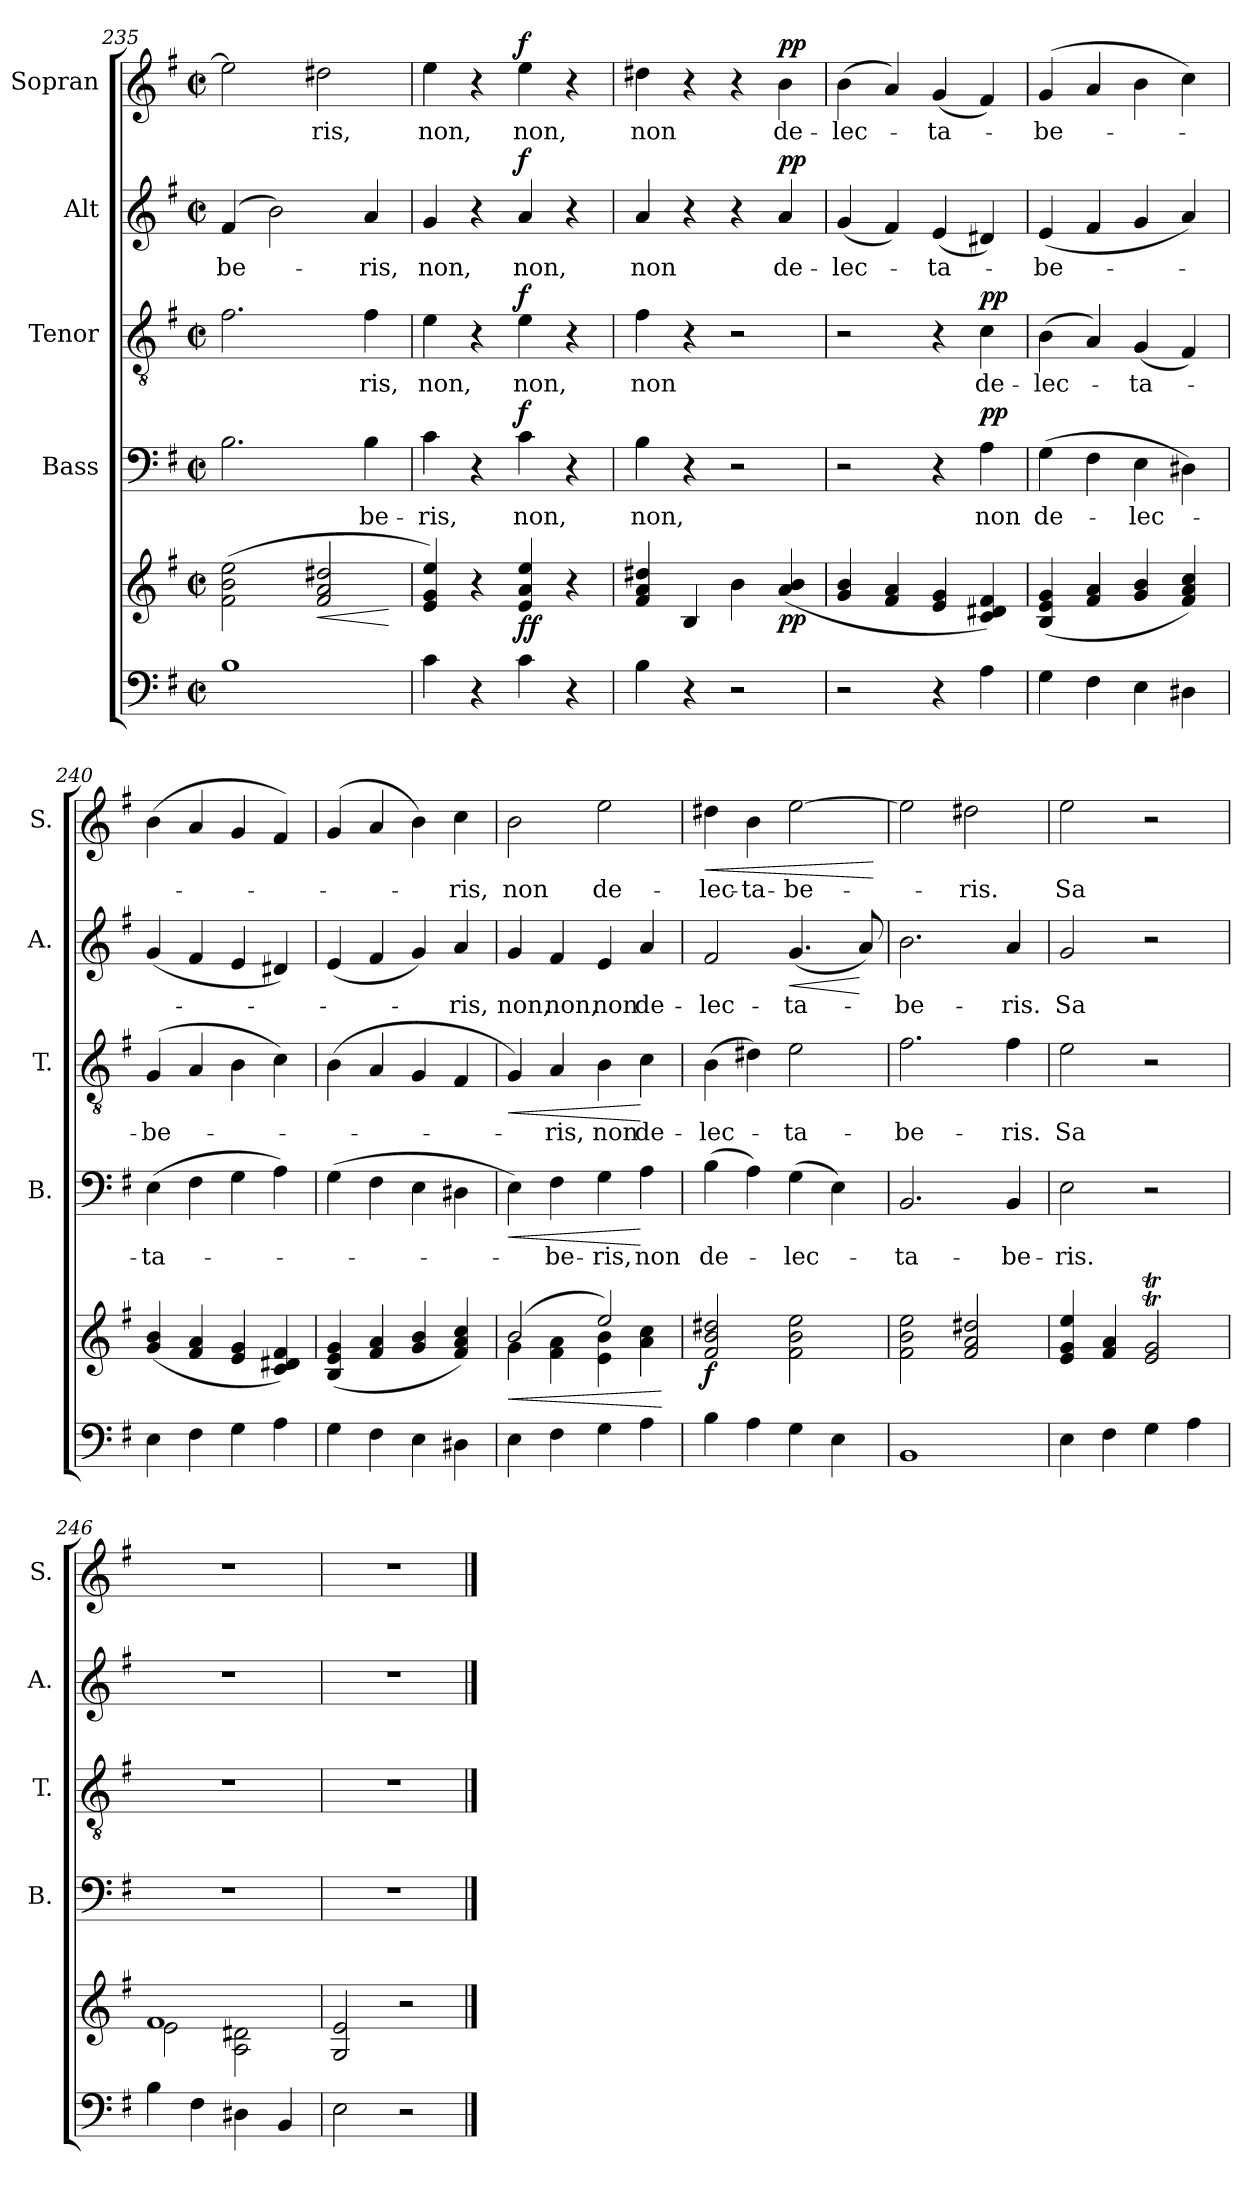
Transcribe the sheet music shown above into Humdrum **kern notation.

**kern	**kern	**dynam	**kern	**text	**dynam	**kern	**text	**dynam	**kern	**text	**dynam	**kern	**text	**dynam
*part5	*part5	*part5	*part4	*part4	*part4	*part3	*part3	*part3	*part2	*part2	*part2	*part1	*part1	*part1
*staff6	*staff5	*staff5/6	*staff4	*staff4	*staff4	*staff3	*staff3	*staff3	*staff2	*staff2	*staff2	*staff1	*staff1	*staff1
*	*	*	*I"Bass	*	*	*I"Tenor	*	*	*I"Alt	*	*	*I"Sopran	*	*
*	*	*	*I'B.	*	*	*I'T.	*	*	*I'A.	*	*	*I'S.	*	*
*clefF4	*clefG2	*	*clefF4	*	*	*clefGv2	*	*	*clefG2	*	*	*clefG2	*	*
*k[f#]	*k[f#]	*	*k[f#]	*	*	*k[f#]	*	*	*k[f#]	*	*	*k[f#]	*	*
*G:	*G:	*	*G:	*	*	*G:	*	*	*G:	*	*	*G:	*	*
*M2/2	*M2/2	*	*M2/2	*	*	*M2/2	*	*	*M2/2	*	*	*M2/2	*	*
*met(c|)	*met(c|)	*	*met(c|)	*	*	*met(c|)	*	*	*met(c|)	*	*	*met(c|)	*	*
=235	=235	=235	=235	=235	=235	=235	=235	=235	=235	=235	=235	=235	=235	=235
!	!	!	!	!	!	!	!	!	!	!LO:LY:b	!	!	!	!
1B	(>2f#\ 2b\ 2ee\	.	2.B\	.	.	2.f#\	.	.	(4f#/	-be-	.	2ee\]	.	.
.	.	.	.	.	.	.	.	.	2b\)	.	.	.	.	.
!	!	!LO:HP:b	!	!	!	!	!	!	!	!	!	!	!LO:LY:b	!
.	2f#/ 2a/ 2dd#X/	<	.	.	.	.	.	.	.	.	.	2dd#X\	-ris,	.
!	!	!	!	!LO:LY:b	!	!	!LO:LY:b	!	!	!LO:LY:b	!	!	!	!
.	.	.	4B\	-be-	.	4f#\	-ris,	.	4a/	-ris,	.	.	.	.
.	.	[	.	.	.	.	.	.	.	.	.	.	.	.
=236	=236	=236	=236	=236	=236	=236	=236	=236	=236	=236	=236	=236	=236	=236
!	!	!	!	!LO:LY:b	!	!	!LO:LY:b	!	!	!LO:LY:b	!	!	!LO:LY:b	!
4c\	4e/ 4g/ 4ee/)	.	4c\	-ris,	.	4e\	non,	.	4g/	non,	.	4ee\	non,	.
4r	4r	.	4r	.	.	4r	.	.	4r	.	.	4r	.	.
!	!	!LO:DY:b	!	!LO:LY:b	!LO:DY:a	!	!LO:LY:b	!LO:DY:a	!	!LO:LY:b	!LO:DY:a	!	!LO:LY:b	!LO:DY:a
4c\	4e/ 4a/ 4ee/	ff	4c\	non,	f	4e\	non,	f	4a/	non,	f	4ee\	non,	f
4r	4r	.	4r	.	.	4r	.	.	4r	.	.	4r	.	.
=237	=237	=237	=237	=237	=237	=237	=237	=237	=237	=237	=237	=237	=237	=237
!	!	!	!	!LO:LY:b	!	!	!LO:LY:b	!	!	!LO:LY:b	!	!	!LO:LY:b	!
4B\	4f#/ 4a/ 4dd#X/	.	4B\	non,	.	4f#\	non	.	4a/	non	.	4dd#X\	non	.
4r	4B/	.	4r	.	.	4r	.	.	4r	.	.	4r	.	.
2r	4b\	.	2r	.	.	2r	.	.	4r	.	.	4r	.	.
!	!	!LO:DY:b	!	!	!	!	!	!	!	!LO:LY:b	!LO:DY:a	!	!LO:LY:b	!LO:DY:a
.	(4a/ 4b/	pp	.	.	.	.	.	.	4a/	de-	pp	4b\	de-	pp
=238	=238	=238	=238	=238	=238	=238	=238	=238	=238	=238	=238	=238	=238	=238
!	!	!	!	!	!	!	!	!	!	!LO:LY:b	!	!	!LO:LY:b	!
2r	4g/ 4b/	.	2r	.	.	2r	.	.	(<4g/	-lec-	.	(>4b\	-lec-	.
.	4f#/ 4a/	.	.	.	.	.	.	.	4f#/)	.	.	4a/)	.	.
!	!	!	!	!	!	!	!	!	!	!LO:LY:b	!	!	!LO:LY:b	!
4r	4e/ 4g/	.	4r	.	.	4r	.	.	(<4e/	-ta-	.	(<4g/	-ta-	.
!	!	!	!	!LO:LY:b	!LO:DY:a	!	!LO:LY:b	!LO:DY:a	!	!	!	!	!	!
4A\	4c/ 4d#X/ 4f#/)	.	4A\	non	pp	4c\	de-	pp	4d#X/)	.	.	4f#/)	.	.
=239	=239	=239	=239	=239	=239	=239	=239	=239	=239	=239	=239	=239	=239	=239
!	!	!	!	!LO:LY:b	!	!	!LO:LY:b	!	!	!LO:LY:b	!	!	!LO:LY:b	!
4G\	(4B/ 4e/ 4g/	.	(>4G\	de-	.	(>4B\	-lec-	.	(<4e/	-be-	.	(4g/	-be-	.
4F#\	4f#/ 4a/	.	4F#\	.	.	4A/)	.	.	4f#/	.	.	4a/	.	.
!	!	!	!	!LO:LY:b	!	!	!LO:LY:b	!	!	!	!	!	!	!
4E\	4g/ 4b/	.	4E\	-lec-	.	(<4G/	-ta-	.	4g/	.	.	4b\	.	.
4D#X\	4f#/ 4a/ 4cc/)	.	4D#X\)	.	.	4F#/)	.	.	4a/)	.	.	4cc\)	.	.
!!LO:PB:g=z
=240	=240	=240	=240	=240	=240	=240	=240	=240	=240	=240	=240	=240	=240	=240
!	!	!	!	!LO:LY:b	!	!	!LO:LY:b	!	!	!	!	!	!	!
4E\	(4g/ 4b/	.	(>4E\	-ta-	.	(4G/	-be-	.	(<4g/	.	.	(>4b\	.	.
4F#\	4f#/ 4a/	.	4F#\	.	.	4A/	.	.	4f#/	.	.	4a/	.	.
4G\	4e/ 4g/	.	4G\	.	.	4B\	.	.	4e/	.	.	4g/	.	.
4A\	4c/ 4d#X/ 4f#/)	.	4A\)	.	.	4c\)	.	.	4d#X/)	.	.	4f#/)	.	.
=241	=241	=241	=241	=241	=241	=241	=241	=241	=241	=241	=241	=241	=241	=241
4G\	(4B/ 4e/ 4g/	.	(>4G\	.	.	(>4B\	.	.	(<4e/	.	.	(4g/	.	.
4F#\	4f#/ 4a/	.	4F#\	.	.	4A/	.	.	4f#/	.	.	4a/	.	.
4E\	4g/ 4b/	.	4E\	.	.	4G/	.	.	4g/)	.	.	4b\)	.	.
!	!	!	!	!	!	!	!	!	!	!LO:LY:b	!	!	!LO:LY:b	!
4D#X\	4f#/ 4a/ 4cc/)	.	4D#X\	.	.	4F#/	.	.	4a/	-ris,	.	4cc\	-ris,	.
=242	=242	=242	=242	=242	=242	=242	=242	=242	=242	=242	=242	=242	=242	=242
!	!	!LO:HP:b	!	!	!LO:HP:b	!	!	!LO:HP:b	!	!LO:LY:b	!	!	!LO:LY:b	!
*	*^	*	*	*	*	*	*	*	*	*	*	*	*	*
4E\	(2b/	4g\	<	4E\)	.	<	4G/)	.	<	4g/	non,	.	2b\	non	.
!	!	!	!	!	!LO:LY:b	!	!	!LO:LY:b	!	!	!LO:LY:b	!	!	!	!
4F#\	.	4f#\ 4a\	.	4F#\	-be-	.	4A/	-ris,	.	4f#/	non,	.	.	.	.
!	!	!	!	!	!LO:LY:b	!	!	!LO:LY:b	!	!	!LO:LY:b	!	!	!LO:LY:b	!
4G\	2ee/)	4e\ 4b\	.	4G\	-ris,	.	4B\	non	.	4e/	non	.	2ee\	de-	.
!	!	!	!	!	!LO:LY:b	!	!	!LO:LY:b	!	!	!LO:LY:b	!	!	!	!
4A\	.	4a\ 4cc\	.	4A\	non	[	4c\	de-	[	4a/	de-	.	.	.	.
*	*v	*v	*	*	*	*	*	*	*	*	*	*	*	*	*
.	.	[	.	.	.	.	.	.	.	.	.	.	.	.
=243	=243	=243	=243	=243	=243	=243	=243	=243	=243	=243	=243	=243	=243	=243
!	!	!LO:DY:b	!	!LO:LY:b	!	!	!LO:LY:b	!	!	!LO:LY:b	!	!	!LO:LY:b	!LO:HP:b
4B\	2f#/ 2b/ 2dd#X/	f	(>4B\	de-	.	(>4B\	-lec-	.	2f#/	-lec-	.	4dd#X\	-lec-	<
!	!	!	!	!	!	!	!	!	!	!	!	!	!LO:LY:b	!
4A\	.	.	4A\)	.	.	4d#X\)	.	.	.	.	.	4b\	-ta-	.
!	!	!	!	!LO:LY:b	!	!	!LO:LY:b	!	!	!LO:LY:b	!LO:HP:b	!	!LO:LY:b	!
4G\	2f#\ 2b\ 2ee\	.	(>4G\	-lec-	.	2e\	-ta-	.	(<4.g/	-ta-	<	[2ee\	-be-	.
4E\	.	.	4E\)	.	.	.	.	.	.	.	.	.	.	.
.	.	.	.	.	.	.	.	.	8a/)	.	[	.	.	.
.	.	.	.	.	.	.	.	.	.	.	.	.	.	[
=244	=244	=244	=244	=244	=244	=244	=244	=244	=244	=244	=244	=244	=244	=244
!	!	!	!	!LO:LY:b	!	!	!LO:LY:b	!	!	!LO:LY:b	!	!	!	!
1BB	2f#\ 2b\ 2ee\	.	2.BB/	-ta-	.	2.f#\	-be-	.	2.b\	-be-	.	2ee\]	.	.
!	!	!	!	!	!	!	!	!	!	!	!	!	!LO:LY:b	!
.	2f#/ 2a/ 2dd#X/	.	.	.	.	.	.	.	.	.	.	2dd#X\	-ris.	.
!	!	!	!	!LO:LY:b	!	!	!LO:LY:b	!	!	!LO:LY:b	!	!	!	!
.	.	.	4BB/	-be-	.	4f#\	-ris.	.	4a/	-ris.	.	.	.	.
=245	=245	=245	=245	=245	=245	=245	=245	=245	=245	=245	=245	=245	=245	=245
!	!	!	!	!LO:LY:b	!	!	!LO:LY:b	!	!	!LO:LY:b	!	!	!LO:LY:b	!
4E\	4e/ 4g/ 4ee/	.	2E\	-ris.	.	2e\	Sa-	.	2g/	Sa-	.	2ee\	Sa-	.
4F#\	4f#/ 4a/	.	.	.	.	.	.	.	.	.	.	.	.	.
4G\	2e/T 2g/T	.	2r	.	.	2r	.	.	2r	.	.	2r	.	.
4A\	.	.	.	.	.	.	.	.	.	.	.	.	.	.
=246	=246	=246	=246	=246	=246	=246	=246	=246	=246	=246	=246	=246	=246	=246
*	*^	*	*	*	*	*	*	*	*	*	*	*	*	*
4B\	1f#	2e\	.	1r	.	.	1r	.	.	1r	.	.	1r	.	.
4F#\	.	.	.	.	.	.	.	.	.	.	.	.	.	.	.
4D#X\	.	2A\ 2d#X\	.	.	.	.	.	.	.	.	.	.	.	.	.
4BB/	.	.	.	.	.	.	.	.	.	.	.	.	.	.	.
*	*v	*v	*	*	*	*	*	*	*	*	*	*	*	*	*
=247	=247	=247	=247	=247	=247	=247	=247	=247	=247	=247	=247	=247	=247	=247
2E\	2G/ 2e/	.	1r	.	.	1r	.	.	1r	.	.	1r	.	.
2r	2r	.	.	.	.	.	.	.	.	.	.	.	.	.
==	==	==	==	==	==	==	==	==	==	==	==	==	==	==
*-	*-	*-	*-	*-	*-	*-	*-	*-	*-	*-	*-	*-	*-	*-
